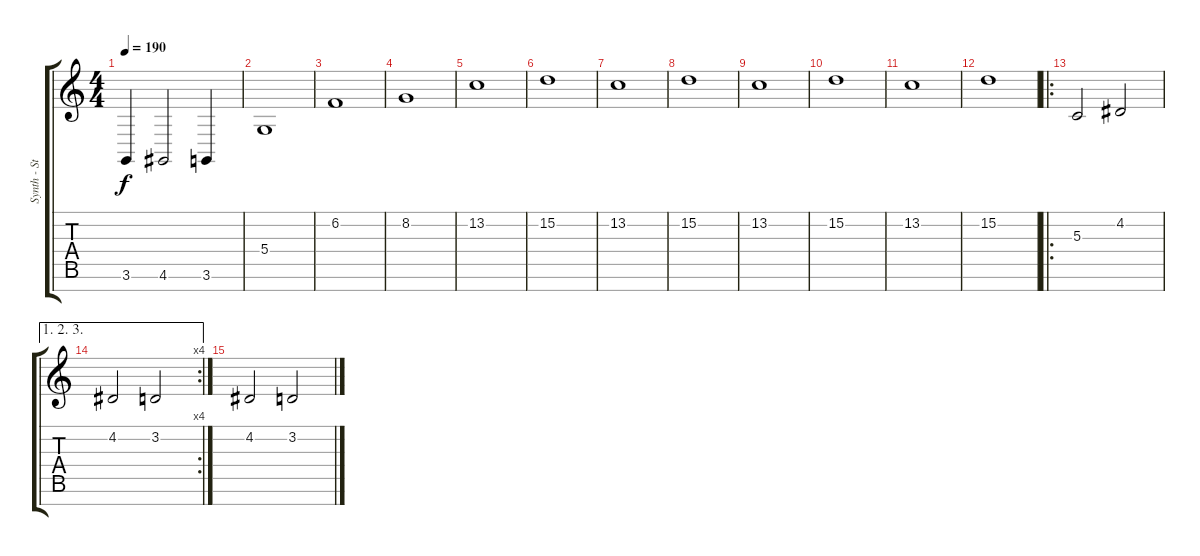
\track ("Synth - Strings 2" "Synth - St") {instrument stringensemble1}
\staff {score tabs}
\tuning (E4 B3 G3 D3 A2 E2 B1) {hide}
\ts (4 4)
\tempo 190
\clef g2
\ks c
3.6.4{dy f} 4.6.2 3.6.4 |
5.4.1 |
6.2.1 |
8.2.1 |
13.2.1{instrument choiraahs} |
15.2.1 |
13.2.1 |
15.2.1 |
13.2.1 |
15.2.1 |
13.2.1 |
15.2.1 |
\ro
5.3.2 4.2.2 |
\ae (1 2 3)
\rc 4
4.2.2 3.2.2 |
4.2.2 3.2.2
